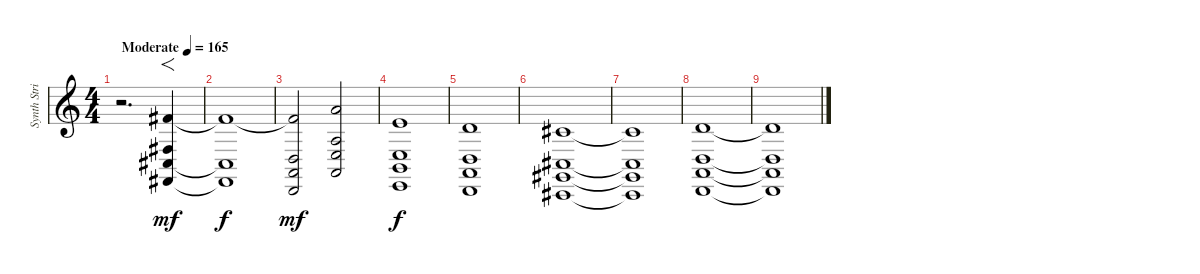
\track ("Synth Strings" "Synth Stri") {instrument synthstrings2}
\staff {score}
\tuning (Db4 Ab3 E3 B2 Gb2 B1) {hide}
\ts (4 4)
\tempo (165 "Moderate")
\clef g2
\ks c
r.2{d dy mf instrument synthstrings2} (10.2 7.4 7.5 7.6).4{f} |
(10.2{t} 7.5{t} 7.6{t}).1{dy f} |
(10.2{t} 3.4 3.5 3.6).2{dy mf} (13.2 10.4 10.5 10.6).2 |
(8.2 5.4 5.5 5.6).1{dy f} |
(6.2 3.4 3.5 3.6).1 |
(5.2 2.4 2.5 2.6).1 |
(5.2{t} 2.4{t} 2.5{t} 2.6{t}).1 |
(6.2 3.4 3.5 3.6).1 |
(6.2{t} 3.4{t} 3.5{t} 3.6{t}).1
